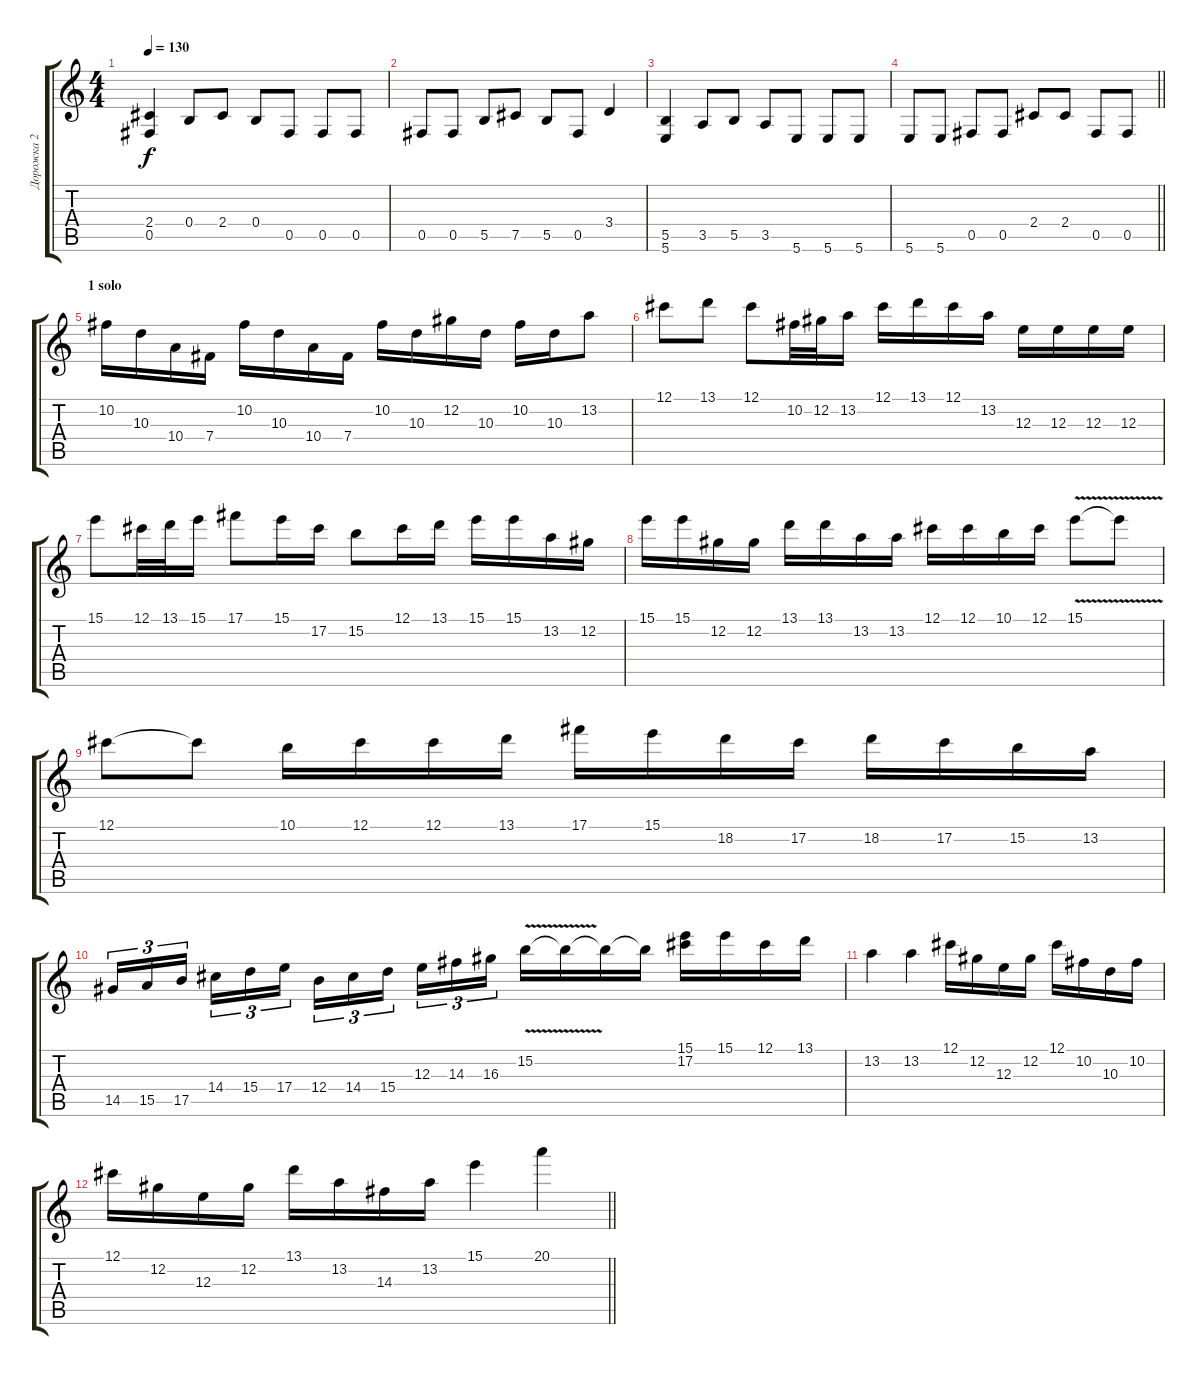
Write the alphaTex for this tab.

\track ("Дорожка 2" "Дорожка 2") {instrument distortionguitar}
\staff {score tabs}
\tuning (Db4 Ab3 E3 B2 Gb2 B1) {hide}
\ts (4 4)
\tempo 130
\clef g2
\ks c
(2.4 0.5).4{dy f} 0.4.8 2.4.8 0.4.8 0.5.8 0.5.8 0.5.8 |
0.5.8 0.5.8 5.5.8 7.5.8 5.5.8 0.5.8 3.4.4 |
(5.5 5.6).4 3.5.8 5.5.8 3.5.8 5.6.8 5.6.8 5.6.8 |
\barLineRight lightlight
5.6.8 5.6.8 0.5.8 0.5.8 2.4.8 2.4.8 0.5.8 0.5.8 |
\section ("" "1 solo")
10.2.16 10.3.16 10.4.16 7.4.16 10.2.16 10.3.16 10.4.16 7.4.16 10.2.16 10.3.16 12.2.16 10.3.16 10.2.16 10.3.16 13.2.8 |
12.1.8 13.1.8 12.1.8 10.2.32 12.2.32 13.2.16 12.1.16 13.1.16 12.1.16 13.2.16 12.3.16 12.3.16 12.3.16 12.3.16 |
15.1.8 12.1.32 13.1.32 15.1.16 17.1.8 15.1.16 17.2.16 15.2.8 12.1.16 13.1.16 15.1.16 15.1.16 13.2.16 12.2.16 |
15.1.16 15.1.16 12.2.16 12.2.16 13.1.16 13.1.16 13.2.16 13.2.16 12.1.16 12.1.16 10.1.16 12.1.16 15.1{v}.8 15.1{t}.8 |
12.1.8 12.1{t}.8 10.1.16 12.1.16 12.1.16 13.1.16 17.1.16 15.1.16 18.2.16 17.2.16 18.2.16 17.2.16 15.2.16 13.2.16 |
14.5.16{tu (3 2)} 15.5.16{tu (3 2)} 17.5.16{tu (3 2) beam splitsecondary} 14.4.16{tu (3 2)} 15.4.16{tu (3 2)} 17.4.16{tu (3 2)} 12.4.16{tu (3 2)} 14.4.16{tu (3 2)} 15.4.16{tu (3 2) beam splitsecondary} 12.3.16{tu (3 2)} 14.3.16{tu (3 2)} 16.3.16{tu (3 2)} 15.2{v}.16 15.2{t}.16 15.2{t}.16 15.2{t}.16 (15.1 17.2).16 15.1.16 12.1.16 13.1.16 |
13.2.4 13.2.4 12.1.16 12.2.16 12.3.16 12.2.16 12.1.16 10.2.16 10.3.16 10.2.16 |
\barLineRight lightlight
12.1.16 12.2.16 12.3.16 12.2.16 13.1.16 13.2.16 14.3.16 13.2.16 15.1.4 20.1.4
